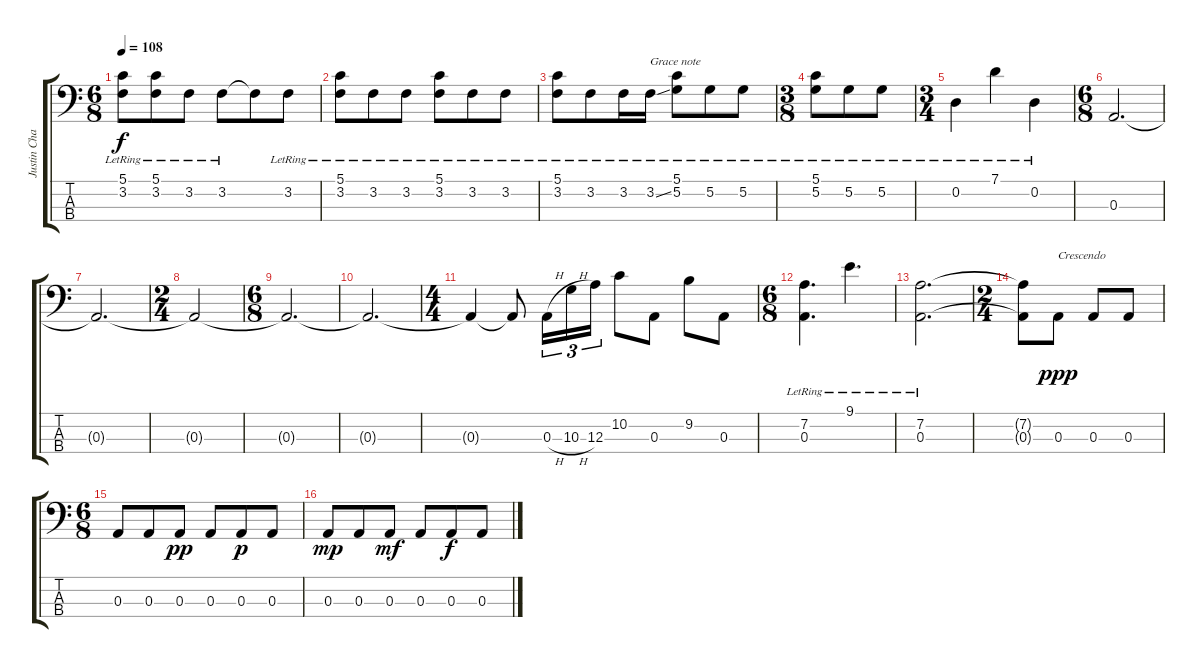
\track ("Justin Chancellor" "Justin Cha") {instrument electricbasspick}
\staff {score tabs}
\tuning (G2 D2 A1 D1) {hide}
\ts (6 8)
\tempo 108
\clef f4
\ks c
(5.1{lr} 3.2{lr}).8{dy f} (5.1{lr} 3.2{lr}).8 3.2{lr}.8 3.2{lr}.8 3.2{t}.8 3.2{lr}.8 |
(5.1{lr} 3.2{lr}).8 3.2{lr}.8 3.2{lr}.8 (5.1{lr} 3.2{lr}).8 3.2{lr}.8 3.2{lr}.8 |
(5.1{lr} 3.2{lr}).8 3.2{lr}.8 3.2{lr}.16 3.2{ss lr}.16{txt "Grace note"} (5.1{lr} 5.2{lr}).8 5.2{lr}.8 5.2{lr}.8 |
\ts (3 8)
(5.1{lr} 5.2{lr}).8 5.2{lr}.8 5.2{lr}.8 |
\ts (3 4)
0.2{lr}.4 7.1{lr}.4 0.2{lr}.4 |
\ts (6 8)
0.3.2{d} |
0.3{t}.2{d} |
\ts (2 4)
0.3{t}.2 |
\ts (6 8)
0.3{t}.2{d} |
0.3{t}.2{d} |
\ts (4 4)
0.3{t}.4 0.3{t}.8 0.3{h}.16{tu (3 2)} 10.3{h}.16{tu (3 2)} 12.3.16{tu (3 2)} 10.2.8 0.3.8 9.2.8 0.3.8 |
\ts (6 8)
(7.2{lr} 0.3{lr}).4{d} 9.1{lr}.4{d} |
(7.2{lr} 0.3{lr}).2{d} |
\ts (2 4)
(7.2{t} 0.3{t}).8 0.3.8{txt "Crescendo" dy ppp} 0.3.8 0.3.8 |
\ts (6 8)
0.3.8 0.3.8 0.3.8{dy pp} 0.3.8 0.3.8{dy p} 0.3.8 |
0.3.8{dy mp} 0.3.8 0.3.8{dy mf} 0.3.8 0.3.8{dy f} 0.3.8
